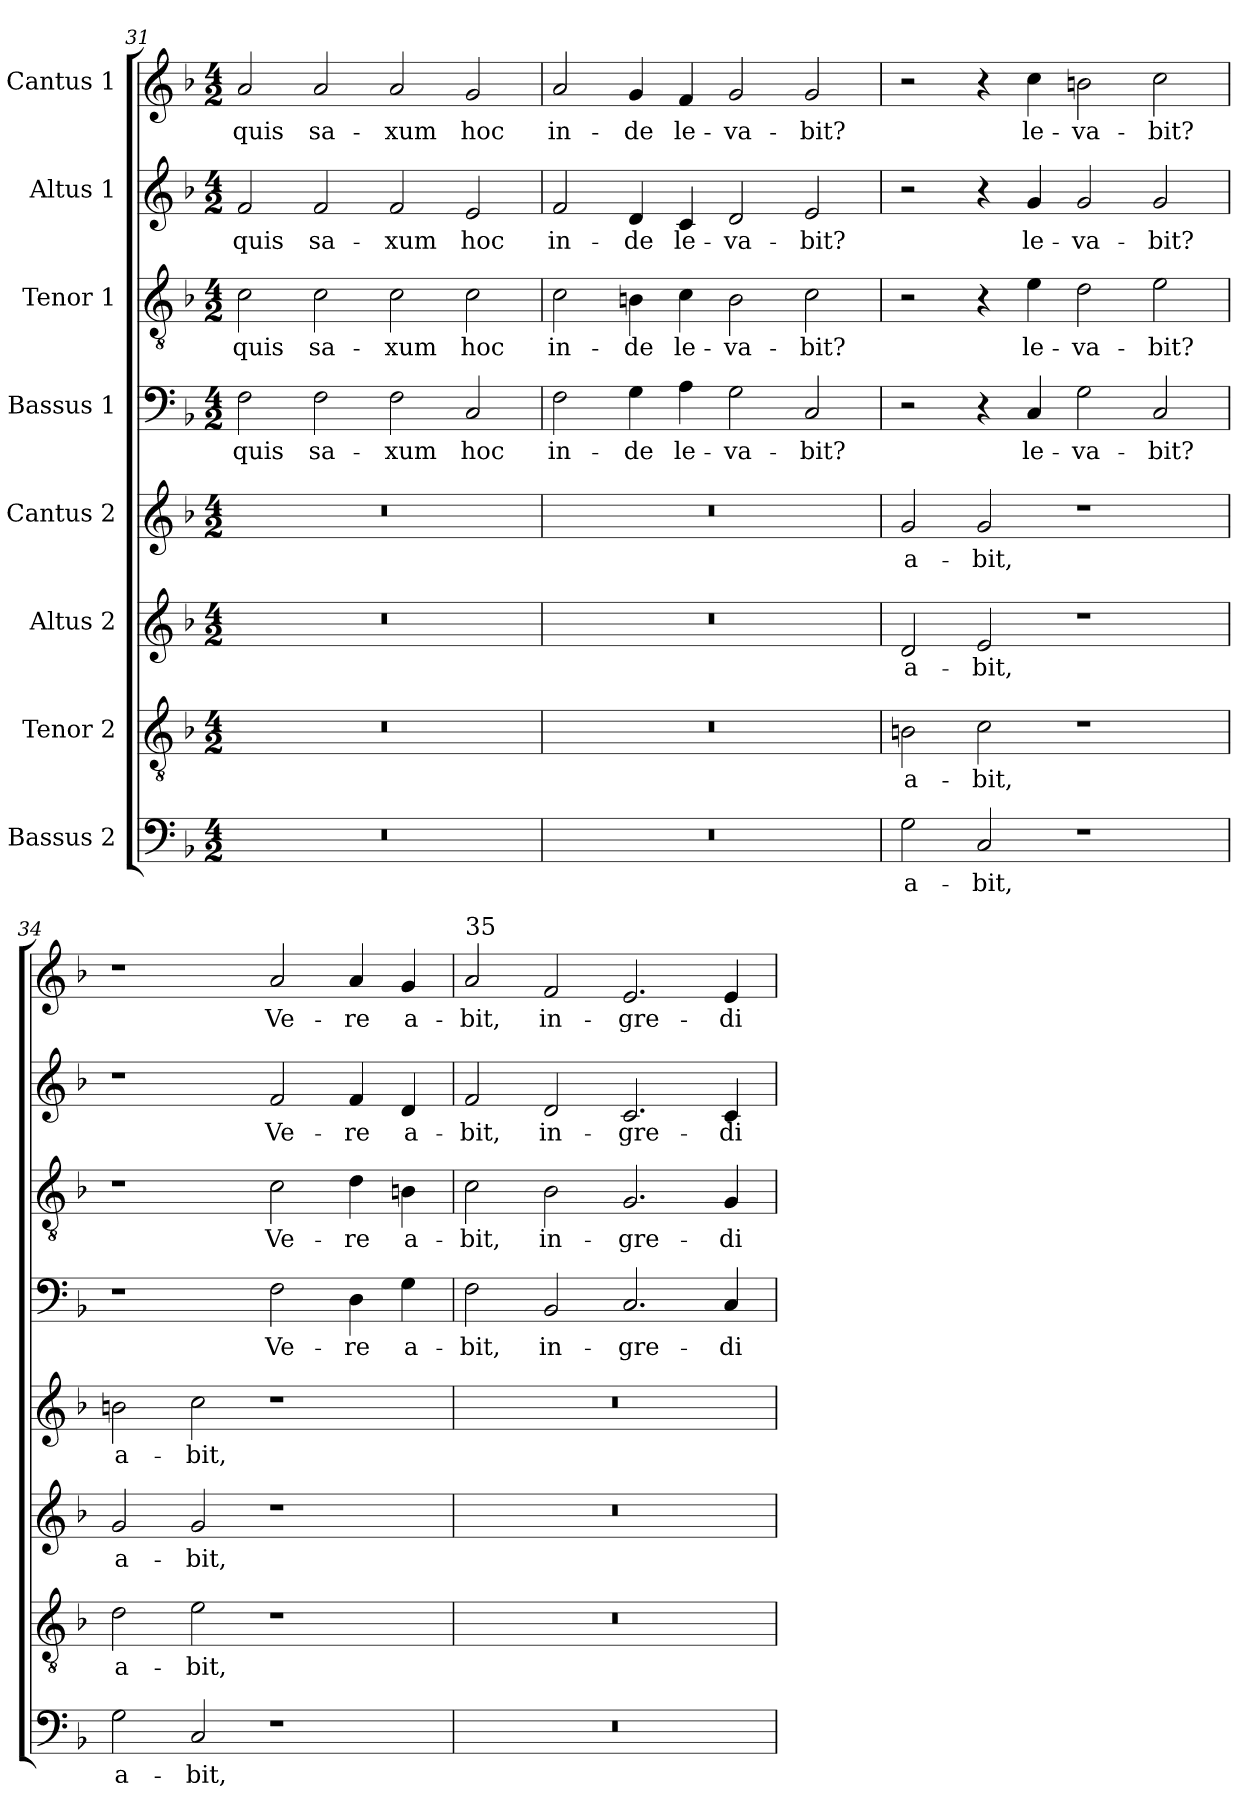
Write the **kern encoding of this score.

**kern	**text	**kern	**text	**kern	**text	**kern	**text	**kern	**text	**kern	**text	**kern	**text	**kern	**text
*part8	*part8	*part7	*part7	*part6	*part6	*part5	*part5	*part4	*part4	*part3	*part3	*part2	*part2	*part1	*part1
*staff8	*staff8	*staff7	*staff7	*staff6	*staff6	*staff5	*staff5	*staff4	*staff4	*staff3	*staff3	*staff2	*staff2	*staff1	*staff1
*I"Bassus 2	*	*I"Tenor 2	*	*I"Altus 2	*	*I"Cantus 2	*	*I"Bassus 1	*	*I"Tenor 1	*	*I"Altus 1	*	*I"Cantus 1	*
*clefF4	*	*clefGv2	*	*clefG2	*	*clefG2	*	*clefF4	*	*clefGv2	*	*clefG2	*	*clefG2	*
*k[b-]	*	*k[b-]	*	*k[b-]	*	*k[b-]	*	*k[b-]	*	*k[b-]	*	*k[b-]	*	*k[b-]	*
*M4/2	*	*M4/2	*	*M4/2	*	*M4/2	*	*M4/2	*	*M4/2	*	*M4/2	*	*M4/2	*
=31	=31	=31	=31	=31	=31	=31	=31	=31	=31	=31	=31	=31	=31	=31	=31
!	!	!	!	!	!	!	!	!	!LO:LY:b	!	!LO:LY:b	!	!LO:LY:b	!	!LO:LY:b
0r	.	0r	.	0r	.	0r	.	2F\	quis	2c\	quis	2f/	quis	2a/	quis
!	!	!	!	!	!	!	!	!	!LO:LY:b	!	!LO:LY:b	!	!LO:LY:b	!	!LO:LY:b
.	.	.	.	.	.	.	.	2F\	sa-	2c\	sa-	2f/	sa-	2a/	sa-
!	!	!	!	!	!	!	!	!	!LO:LY:b	!	!LO:LY:b	!	!LO:LY:b	!	!LO:LY:b
.	.	.	.	.	.	.	.	2F\	xum	2c\	xum	2f/	xum	2a/	xum
!	!	!	!	!	!	!	!	!	!LO:LY:b	!	!LO:LY:b	!	!LO:LY:b	!	!LO:LY:b
.	.	.	.	.	.	.	.	2C/	hoc	2c\	hoc	2e/	hoc	2g/	hoc
=32	=32	=32	=32	=32	=32	=32	=32	=32	=32	=32	=32	=32	=32	=32	=32
!	!	!	!	!	!	!	!	!	!LO:LY:b	!	!LO:LY:b	!	!LO:LY:b	!	!LO:LY:b
0r	.	0r	.	0r	.	0r	.	2F\	in-	2c\	in-	2f/	in-	2a/	in-
!	!	!	!	!	!	!	!	!	!LO:LY:b	!	!LO:LY:b	!	!LO:LY:b	!	!LO:LY:b
.	.	.	.	.	.	.	.	4G\	de	4Bn\	de	4d/	de	4g/	de
!	!	!	!	!	!	!	!	!	!LO:LY:b	!	!LO:LY:b	!	!LO:LY:b	!	!LO:LY:b
.	.	.	.	.	.	.	.	4A\	le-	4c\	le-	4c/	le-	4f/	le-
!	!	!	!	!	!	!	!	!	!LO:LY:b	!	!LO:LY:b	!	!LO:LY:b	!	!LO:LY:b
.	.	.	.	.	.	.	.	2G\	va-	2B\	va-	2d/	va-	2g/	va-
!	!	!	!	!	!	!	!	!	!LO:LY:b	!	!LO:LY:b	!	!LO:LY:b	!	!LO:LY:b
.	.	.	.	.	.	.	.	2C/	bit?	2c\	bit?	2e/	bit?	2g/	bit?
=33	=33	=33	=33	=33	=33	=33	=33	=33	=33	=33	=33	=33	=33	=33	=33
!	!LO:LY:b	!	!LO:LY:b	!	!LO:LY:b	!	!LO:LY:b	!	!	!	!	!	!	!	!
2G\	a-	2Bn\	a-	2d/	a-	2g/	a-	2r	.	2r	.	2r	.	2r	.
!	!LO:LY:b	!	!LO:LY:b	!	!LO:LY:b	!	!LO:LY:b	!	!	!	!	!	!	!	!
2C/	bit,	2c\	bit,	2e/	bit,	2g/	bit,	4r	.	4r	.	4r	.	4r	.
!	!	!	!	!	!	!	!	!	!LO:LY:b	!	!LO:LY:b	!	!LO:LY:b	!	!LO:LY:b
.	.	.	.	.	.	.	.	4C/	le-	4e\	le-	4g/	le-	4cc\	le-
!	!	!	!	!	!	!	!	!	!LO:LY:b	!	!LO:LY:b	!	!LO:LY:b	!	!LO:LY:b
1r	.	1r	.	1r	.	1r	.	2G\	va-	2d\	va-	2g/	va-	2bn\	va-
!	!	!	!	!	!	!	!	!	!LO:LY:b	!	!LO:LY:b	!	!LO:LY:b	!	!LO:LY:b
.	.	.	.	.	.	.	.	2C/	bit?	2e\	bit?	2g/	bit?	2cc\	bit?
!!LO:LB:g=z
=34	=34	=34	=34	=34	=34	=34	=34	=34	=34	=34	=34	=34	=34	=34	=34
!	!LO:LY:b	!	!LO:LY:b	!	!LO:LY:b	!	!LO:LY:b	!	!	!	!	!	!	!	!
2G\	a-	2d\	a-	2g/	a-	2bn\	a-	1r	.	1r	.	1r	.	1r	.
!	!LO:LY:b	!	!LO:LY:b	!	!LO:LY:b	!	!LO:LY:b	!	!	!	!	!	!	!	!
2C/	bit,	2e\	bit,	2g/	bit,	2cc\	bit,	.	.	.	.	.	.	.	.
!	!	!	!	!	!	!	!	!	!LO:LY:b	!	!LO:LY:b	!	!LO:LY:b	!	!LO:LY:b
1r	.	1r	.	1r	.	1r	.	2F\	Ve-	2c\	Ve-	2f/	Ve-	2a/	Ve-
!	!	!	!	!	!	!	!	!	!LO:LY:b	!	!LO:LY:b	!	!LO:LY:b	!	!LO:LY:b
.	.	.	.	.	.	.	.	4D\	re	4d\	re	4f/	re	4a/	re
!	!	!	!	!	!	!	!	!	!LO:LY:b	!	!LO:LY:b	!	!LO:LY:b	!	!LO:LY:b
.	.	.	.	.	.	.	.	4G\	a-	4Bn\	a-	4d/	a-	4g/	a-
=35	=35	=35	=35	=35	=35	=35	=35	=35	=35	=35	=35	=35	=35	=35	=35
!	!	!	!	!	!	!	!	!	!	!	!	!	!	!LO:TX:a:t=35	!
!	!	!	!	!	!	!	!	!	!LO:LY:b	!	!LO:LY:b	!	!LO:LY:b	!	!LO:LY:b
0r	.	0r	.	0r	.	0r	.	2F\	bit,	2c\	bit,	2f/	bit,	2a/	bit,
!	!	!	!	!	!	!	!	!	!LO:LY:b	!	!LO:LY:b	!	!LO:LY:b	!	!LO:LY:b
.	.	.	.	.	.	.	.	2BB-/	in-	2B-\	in-	2d/	in-	2f/	in-
!	!	!	!	!	!	!	!	!	!LO:LY:b	!	!LO:LY:b	!	!LO:LY:b	!	!LO:LY:b
.	.	.	.	.	.	.	.	2.C/	gre-	2.G/	gre-	2.c/	gre-	2.e/	gre-
!	!	!	!	!	!	!	!	!	!LO:LY:b	!	!LO:LY:b	!	!LO:LY:b	!	!LO:LY:b
.	.	.	.	.	.	.	.	4C/	di-	4G/	di-	4c/	di-	4e/	di-
=	=	=	=	=	=	=	=	=	=	=	=	=	=	=	=
*-	*-	*-	*-	*-	*-	*-	*-	*-	*-	*-	*-	*-	*-	*-	*-
